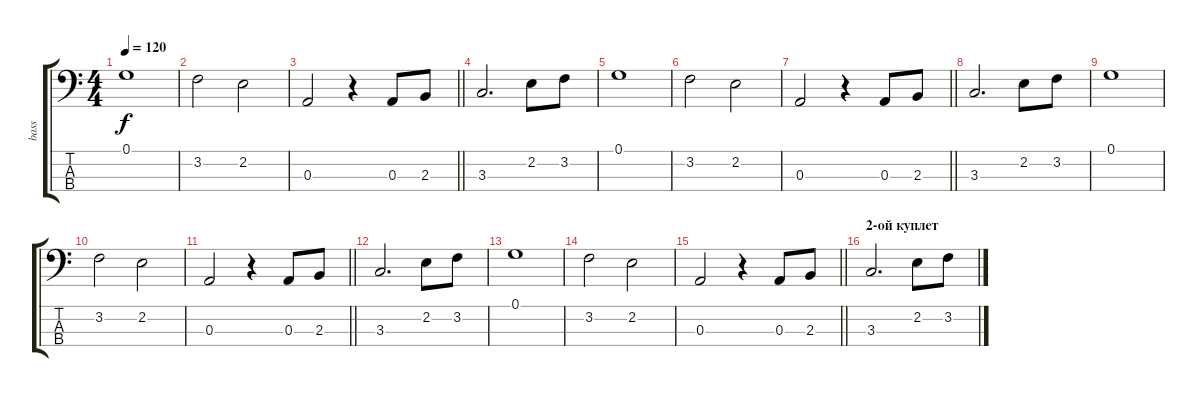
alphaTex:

\track ("bass           " "bass      ") {instrument fretlessbass}
\staff {score tabs}
\tuning (G2 D2 A1 E1) {hide}
\ts (4 4)
\tempo 120
\clef f4
\ks c
0.1.1{dy f} |
3.2.2 2.2.2 |
\barLineRight lightlight
0.3.2 r.4 0.3.8 2.3.8 |
3.3.2{d} 2.2.8 3.2.8 |
0.1.1 |
3.2.2 2.2.2 |
\barLineRight lightlight
0.3.2 r.4 0.3.8 2.3.8 |
3.3.2{d} 2.2.8 3.2.8 |
0.1.1 |
3.2.2 2.2.2 |
\barLineRight lightlight
0.3.2 r.4 0.3.8 2.3.8 |
3.3.2{d} 2.2.8 3.2.8 |
0.1.1 |
3.2.2 2.2.2 |
\barLineRight lightlight
0.3.2 r.4 0.3.8 2.3.8 |
\section ("" "2-ой куплет")
3.3.2{d} 2.2.8 3.2.8
